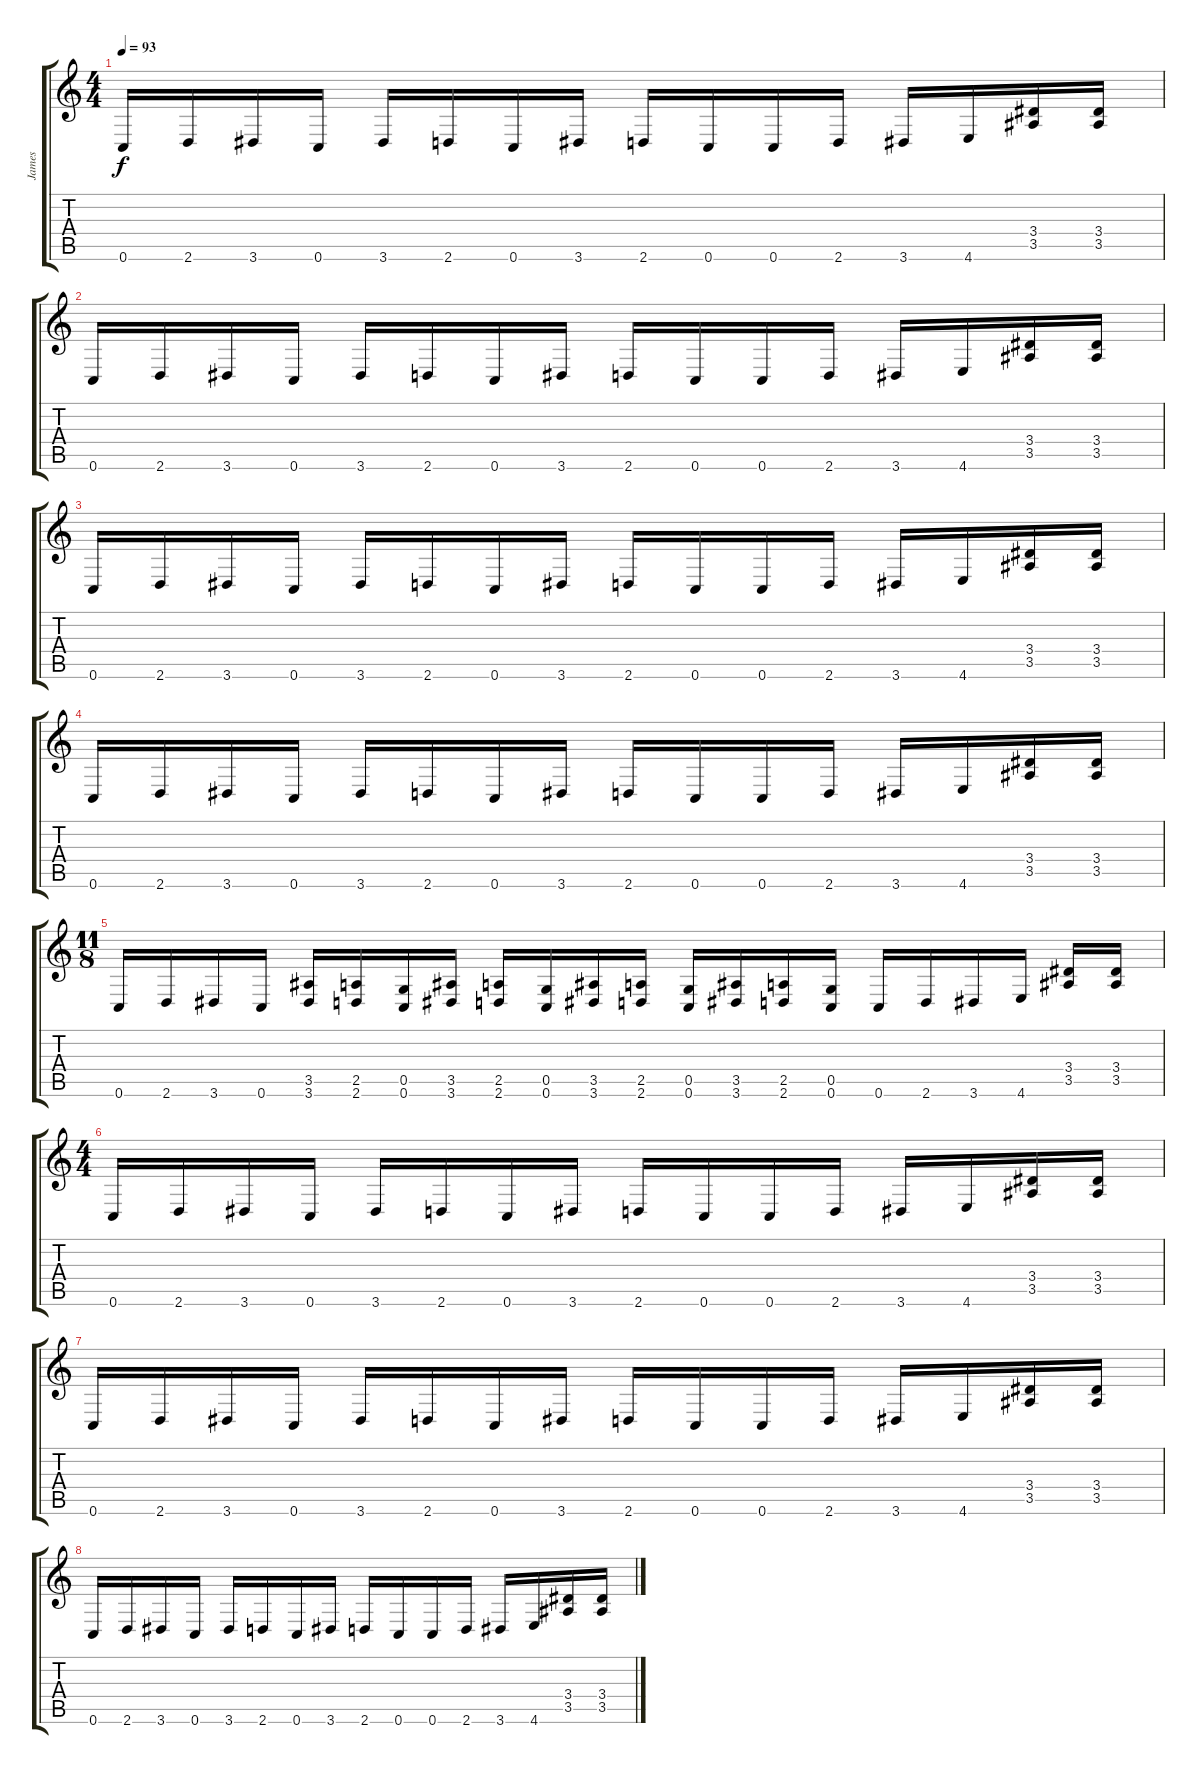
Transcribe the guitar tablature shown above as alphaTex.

\track ("James" "James") {instrument overdrivenguitar}
\staff {score tabs}
\tuning (D4 A3 F3 C3 G2 C2) {hide}
\ts (4 4)
\tempo 93
\clef g2
\ks c
0.6.16{dy f} 2.6.16 3.6.16 0.6.16 3.6.16 2.6.16 0.6.16 3.6.16 2.6.16 0.6.16 0.6.16 2.6.16 3.6.16 4.6.16 (3.4 3.5).16 (3.4 3.5).16 |
0.6.16{instrument overdrivenguitar} 2.6.16 3.6.16 0.6.16 3.6.16 2.6.16 0.6.16 3.6.16 2.6.16 0.6.16 0.6.16 2.6.16 3.6.16 4.6.16 (3.4 3.5).16 (3.4 3.5).16 |
0.6.16 2.6.16 3.6.16 0.6.16 3.6.16 2.6.16 0.6.16 3.6.16 2.6.16 0.6.16 0.6.16 2.6.16 3.6.16 4.6.16 (3.4 3.5).16 (3.4 3.5).16 |
0.6.16 2.6.16 3.6.16 0.6.16 3.6.16 2.6.16 0.6.16 3.6.16 2.6.16 0.6.16 0.6.16 2.6.16 3.6.16 4.6.16 (3.4 3.5).16 (3.4 3.5).16 |
\ts (11 8)
0.6.16 2.6.16 3.6.16 0.6.16 (3.5 3.6).16 (2.5 2.6).16 (0.5 0.6).16 (3.5 3.6).16 (2.5 2.6).16 (0.5 0.6).16 (3.5 3.6).16 (2.5 2.6).16 (0.5 0.6).16 (3.5 3.6).16 (2.5 2.6).16 (0.5 0.6).16 0.6.16 2.6.16 3.6.16 4.6.16 (3.4 3.5).16 (3.4 3.5).16 |
\ts (4 4)
0.6.16 2.6.16 3.6.16 0.6.16 3.6.16 2.6.16 0.6.16 3.6.16 2.6.16 0.6.16 0.6.16 2.6.16 3.6.16 4.6.16 (3.4 3.5).16 (3.4 3.5).16 |
0.6.16 2.6.16 3.6.16 0.6.16 3.6.16 2.6.16 0.6.16 3.6.16 2.6.16 0.6.16 0.6.16 2.6.16 3.6.16 4.6.16 (3.4 3.5).16 (3.4 3.5).16 |
0.6.16 2.6.16 3.6.16 0.6.16 3.6.16 2.6.16 0.6.16 3.6.16 2.6.16 0.6.16 0.6.16 2.6.16 3.6.16 4.6.16 (3.4 3.5).16 (3.4 3.5).16
